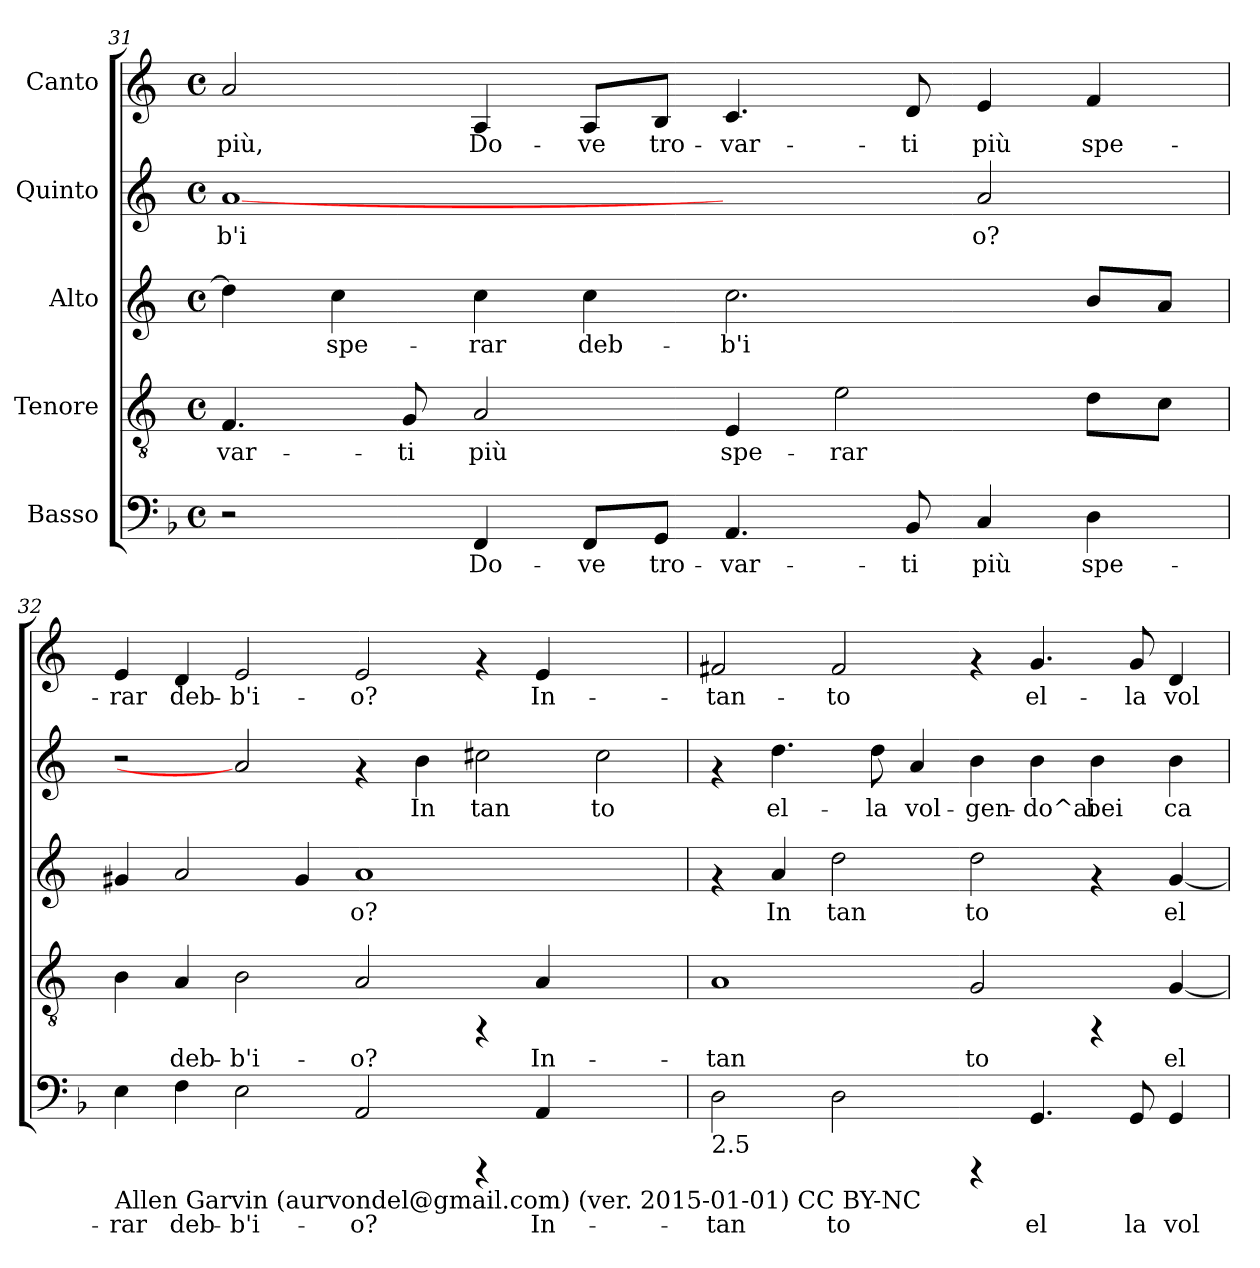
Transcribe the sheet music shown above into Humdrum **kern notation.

**kern	**text	**kern	**text	**kern	**text	**kern	**text	**kern	**text
*part5	*part5	*part4	*part4	*part3	*part3	*part2	*part2	*part1	*part1
*staff5	*staff5	*staff4	*staff4	*staff3	*staff3	*staff2	*staff2	*staff1	*staff1
*I"Basso	*	*I"Tenore	*	*I"Alto	*	*I"Quinto	*	*I"Canto	*
*clefF4	*	*clefGv2	*	*clefG2	*	*clefG2	*	*clefG2	*
*	*	*ITrd-3c-5	*	*ITrd-3c-5	*	*ITrd-3c-5	*	*ITrd-3c-5	*
*k[b-]	*	*k[b-]	*	*k[b-]	*	*k[b-]	*	*k[b-]	*
*F:	*	*F:	*	*F:	*	*F:	*	*F:	*
*M4/4	*	*M4/4	*	*M4/4	*	*M4/4	*	*M4/4	*
*met(c)	*	*met(c)	*	*met(c)	*	*met(c)	*	*met(c)	*
=31	=31	=31	=31	=31	=31	=31	=31	=31	=31
!	!	!	!LO:LY:b:cj	!	!LO:LY:b:cj	!	!LO:LY:b:cj	!	!LO:LY:b:cj
2r	.	4.B-/	-var-	4gg\]	.	[1dd	b'i	2dd/	più,
!	!	!	!	!	!LO:LY:b:cj	!	!	!	!
.	.	.	.	4ff\	spe-	.	.	.	.
!	!	!	!LO:LY:b:cj	!	!	!	!	!	!
.	.	8c/	-ti	.	.	.	.	.	.
!	!LO:LY:b:cj	!	!LO:LY:b:cj	!	!LO:LY:b:cj	!	!	!	!LO:LY:b:cj
4FF/	Do-	2d/	più	4ff\	-rar	.	.	4d/	Do-
!	!LO:LY:b:cj	!	!	!	!LO:LY:b:cj	!	!	!	!LO:LY:b:cj
8FF/L	-ve	.	.	4ff\	deb-	.	.	8d/L	-ve
!	!LO:LY:b:cj	!	!	!	!	!	!	!	!LO:LY:b:cj
8GG/J	tro-	.	.	.	.	.	.	8e/J	tro-
!	!LO:LY:b:cj	!	!LO:LY:b:cj	!	!LO:LY:b:cj	!	!	!	!LO:LY:b:cj
4.AA/	-var-	4A/	spe-	2.ff\	-b'i-	2ryy	.	4.f/	-var-
!	!	!	!LO:LY:b:cj	!	!	!	!	!	!
.	.	2a\	-rar	.	.	.	.	.	.
!	!LO:LY:b:cj	!	!	!	!	!	!	!	!LO:LY:b:cj
8BB-/	-ti	.	.	.	.	.	.	8g/	-ti
!	!LO:LY:b:cj	!	!	!	!	!	!LO:LY:b:cj	!	!LO:LY:b:cj
4C/	più	.	.	.	.	2dd/	o?	4a/	più
!	!LO:LY:b:cj	!	!LO:LY:b:cj	!	!LO:LY:b:cj	!	!	!	!LO:LY:b:cj
4D\	spe-	8g\L	.	8ee/L	--	.	.	4b-/	spe-
!	!	!	!LO:LY:b:cj	!	!LO:LY:b:cj	!	!	!	!
.	.	8f\J	.	8dd/J	--	.	.	.	.
=32	=32	=32	=32	=32	=32	=32	=32	=32	=32
!LO:TX:b:t=Allen Garvin (aurvondel@gmail.com) (ver. 2015-01-01) CC BY-NC	!	!	!	!	!	!	!	!	!
!	!LO:LY:b:cj	!	!LO:LY:b:cj	!	!LO:LY:b:cj	!	!	!	!LO:LY:b:cj
4E\	-rar	4e\	.	4cc#X/	--	2r	.	4a/	-rar
!	!LO:LY:b:cj	!	!LO:LY:b:cj	!	!LO:LY:b:cj	!	!	!	!LO:LY:b:cj
4F\	deb-	4d/	deb-	2dd/	--	.	.	4g/	deb-
!	!LO:LY:b:cj	!	!LO:LY:b:cj	!	!	!	!	!	!LO:LY:b:cj
2E\	-b'i-	2e\	-b'i-	.	.	2dd]	.	2a/	-b'i-
!	!	!	!	!	!LO:LY:b:cj	!	!	!	!
.	.	.	.	4cc#/	--	.	.	.	.
!	!LO:LY:b:cj	!	!LO:LY:b:cj	!	!LO:LY:b:cj	!	!	!	!LO:LY:b:cj
2AA/	-o?	2d/	-o?	1dd	-o?	4rf	.	2a/	-o?
!	!	!	!	!	!	!	!LO:LY:b:cj	!	!
.	.	.	.	.	.	4ee\	In	.	.
!	!	!	!	!	!	!	!LO:LY:b:cj	!	!
4rCCC	.	4rFF	.	.	.	2ff#X\	tan	4rf	.
!	!LO:LY:b:cj	!	!LO:LY:b:cj	!	!	!	!	!	!LO:LY:b:cj
4AA/	In-	4d/	In-	.	.	.	.	4a/	In-
!	!	!	!	!	!	!	!LO:LY:b:cj	!	!
2ryy	.	2ryy	.	2ryy	.	2ff#\	to	2ryy	.
!!LO:PB:g=z
=33	=33	=33	=33	=33	=33	=33	=33	=33	=33
!LO:TX:b:t=2.5	!	!	!	!	!	!	!	!	!
!	!LO:LY:b:cj	!	!LO:LY:b:cj	!	!	!	!	!	!LO:LY:b:cj
2D\	-tan	1d	-tan	4rf	.	4rf	.	2bn/	-tan-
!	!	!	!	!	!LO:LY:b:cj	!	!LO:LY:b:cj	!	!
.	.	.	.	4dd/	In	4.gg\	el-	.	.
!	!LO:LY:b:cj	!	!	!	!LO:LY:b:cj	!	!	!	!LO:LY:b:cj
2D\	to	.	.	2gg\	tan	.	.	2b/	-to
!	!	!	!	!	!	!	!LO:LY:b:cj	!	!
.	.	.	.	.	.	8gg\	-la	.	.
!	!	!	!	!	!	!	!LO:LY:b:cj	!	!
.	.	.	.	.	.	4dd/	vol-	.	.
!	!	!	!LO:LY:b:cj	!	!LO:LY:b:cj	!	!LO:LY:b:cj	!	!
4rCCC	.	2c/	to	2gg\	to	4ee\	-gen-	4rf	.
!	!LO:LY:b:cj	!	!	!	!	!	!LO:LY:b:cj	!	!LO:LY:b:cj
4.GG/	el	.	.	.	.	4ee\	-do^ai	4.cc/	el-
!	!	!	!	!	!	!	!LO:LY:b:cj	!	!
.	.	4rFF	.	4rf	.	4ee\	bei	.	.
!	!LO:LY:b:cj	!	!	!	!	!	!	!	!LO:LY:b:cj
8GG/	la	.	.	.	.	.	.	8cc/	-la
!	!LO:LY:b:cj	!	!LO:LY:b:cj	!	!LO:LY:b:cj	!	!LO:LY:b:cj	!	!LO:LY:b:cj
4GG/	vol	[<4c/	el	[<4cc/	el	4ee\	ca-	4g/	vol-
=	=	=	=	=	=	=	=	=	=
*-	*-	*-	*-	*-	*-	*-	*-	*-	*-
